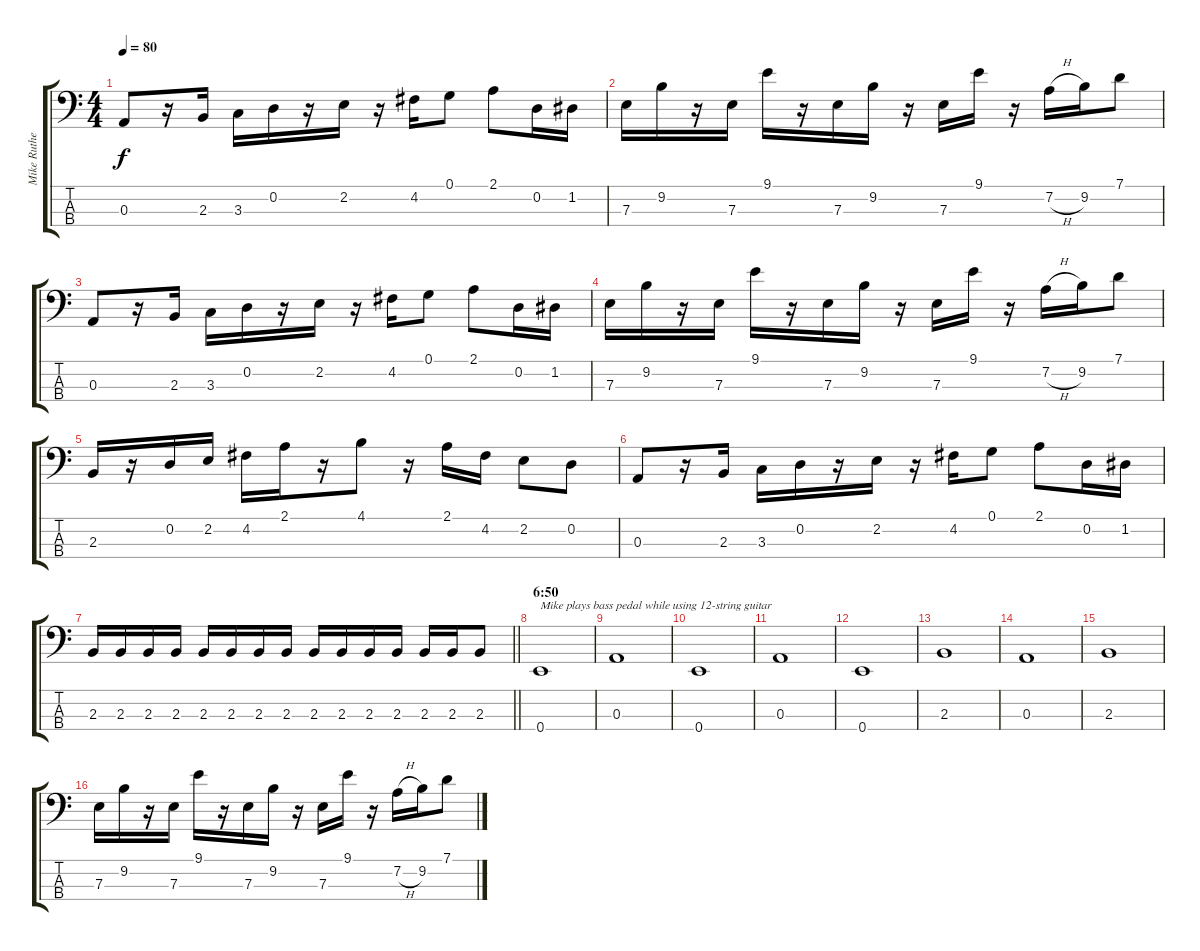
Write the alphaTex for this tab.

\track ("Mike Rutherford (bass)" "Mike Ruthe") {solo instrument electricbassfinger}
\staff {score tabs}
\tuning (G2 D2 A1 E1) {hide}
\ts (4 4)
\tempo 80
\clef f4
\ks c
0.3.8{dy f} r.16 2.3.16 3.3.16 0.2.16 r.16 2.2.16 r.16 4.2.16 0.1.8 2.1.8 0.2.16 1.2.16 |
7.3.16 9.2.16 r.16 7.3.16 9.1.16 r.16 7.3.16 9.2.16 r.16 7.3.16 9.1.16 r.16 7.2{h}.16 9.2.16 7.1.8 |
0.3.8 r.16 2.3.16 3.3.16 0.2.16 r.16 2.2.16 r.16 4.2.16 0.1.8 2.1.8 0.2.16 1.2.16 |
7.3.16 9.2.16 r.16 7.3.16 9.1.16 r.16 7.3.16 9.2.16 r.16 7.3.16 9.1.16 r.16 7.2{h}.16 9.2.16 7.1.8 |
2.3.16 r.16 0.2.16 2.2.16 4.2.16 2.1.16 r.16 4.1.8 r.16 2.1.16 4.2.16 2.2.8 0.2.8 |
0.3.8 r.16 2.3.16 3.3.16 0.2.16 r.16 2.2.16 r.16 4.2.16 0.1.8 2.1.8 0.2.16 1.2.16 |
\barLineRight lightlight
2.3.16 2.3.16 2.3.16 2.3.16 2.3.16 2.3.16 2.3.16 2.3.16 2.3.16 2.3.16 2.3.16 2.3.16 2.3.16 2.3.16 2.3.8 |
\section ("" "6:50")
0.4.1{txt "Mike plays bass pedal while using 12-string guitar" instrument fretlessbass} |
0.3.1 |
0.4.1 |
0.3.1 |
0.4.1 |
2.3.1 |
0.3.1 |
2.3.1 |
7.3.16{instrument electricbassfinger} 9.2.16 r.16 7.3.16 9.1.16 r.16 7.3.16 9.2.16 r.16 7.3.16 9.1.16 r.16 7.2{h}.16 9.2.16 7.1.8
